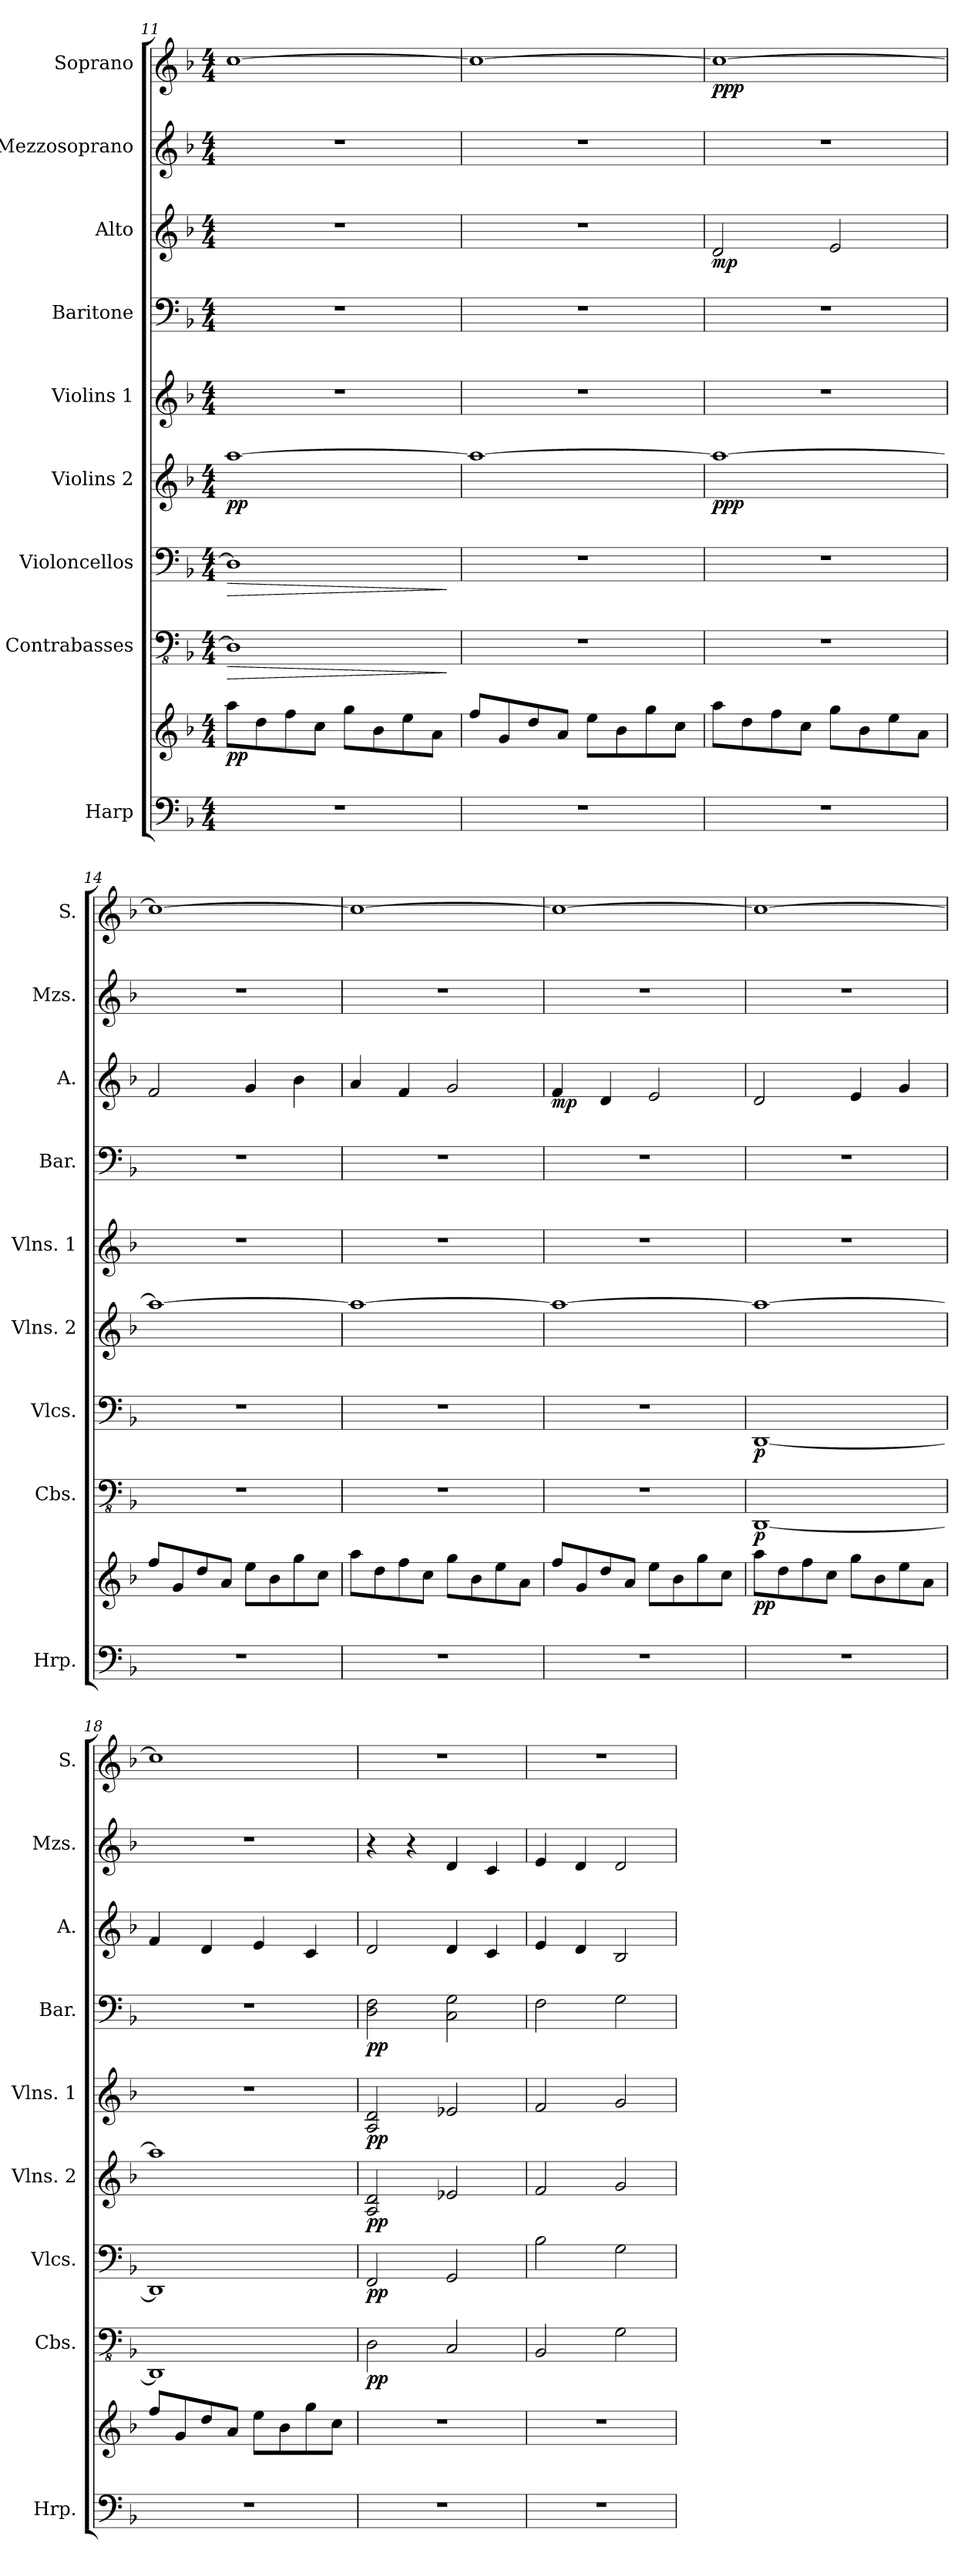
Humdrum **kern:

**kern	**kern	**dynam	**kern	**dynam	**kern	**dynam	**kern	**dynam	**kern	**dynam	**kern	**dynam	**kern	**dynam	**kern	**kern	**dynam
*part9	*part9	*part9	*part8	*part8	*part7	*part7	*part6	*part6	*part5	*part5	*part4	*part4	*part3	*part3	*part2	*part1	*part1
*staff10	*staff9	*staff9/10	*staff8	*staff8	*staff7	*staff7	*staff6	*staff6	*staff5	*staff5	*staff4	*staff4	*staff3	*staff3	*staff2	*staff1	*staff1
*I"Harp	*	*	*I"Contrabasses	*	*I"Violoncellos	*	*I"Violins 2	*	*I"Violins 1	*	*I"Baritone	*	*I"Alto	*	*I"Mezzosoprano	*I"Soprano	*
*I'Hrp.	*	*	*I'Cbs.	*	*I'Vlcs.	*	*I'Vlns. 2	*	*I'Vlns. 1	*	*I'Bar.	*	*I'A.	*	*I'Mzs.	*I'S.	*
*clefF4	*clefG2	*	*clefFv4	*	*clefF4	*	*clefG2	*	*clefG2	*	*clefF4	*	*clefG2	*	*clefG2	*clefG2	*
*k[b-]	*k[b-]	*	*k[b-]	*	*k[b-]	*	*k[b-]	*	*k[b-]	*	*k[b-]	*	*k[b-]	*	*k[b-]	*k[b-]	*
*F:	*F:	*	*F:	*	*F:	*	*F:	*	*F:	*	*F:	*	*F:	*	*F:	*F:	*
*M4/4	*M4/4	*	*M4/4	*	*M4/4	*	*M4/4	*	*M4/4	*	*M4/4	*	*M4/4	*	*M4/4	*M4/4	*
=11	=11	=11	=11	=11	=11	=11	=11	=11	=11	=11	=11	=11	=11	=11	=11	=11	=11
!	!	!LO:DY:b	!	!LO:HP:b	!	!LO:HP:b	!	!LO:DY:b	!	!	!	!	!	!	!	!	!
1r	8aa\L	pp	1DD]	>	1D]	>	[1aa	pp	1r	.	1r	.	1r	.	1r	[1cc	.
.	8dd\	.	.	.	.	.	.	.	.	.	.	.	.	.	.	.	.
.	8ff\	.	.	.	.	.	.	.	.	.	.	.	.	.	.	.	.
.	8cc\J	.	.	.	.	.	.	.	.	.	.	.	.	.	.	.	.
.	8gg\L	.	.	.	.	.	.	.	.	.	.	.	.	.	.	.	.
.	8b-\	.	.	.	.	.	.	.	.	.	.	.	.	.	.	.	.
.	8ee\	.	.	.	.	.	.	.	.	.	.	.	.	.	.	.	.
.	8a\J	.	.	.	.	.	.	.	.	.	.	.	.	.	.	.	.
.	.	.	.	]	.	]	.	.	.	.	.	.	.	.	.	.	.
=12	=12	=12	=12	=12	=12	=12	=12	=12	=12	=12	=12	=12	=12	=12	=12	=12	=12
1r	8ff/L	.	1r	.	1r	.	1aa_	.	1r	.	1r	.	1r	.	1r	1cc_	.
.	8g/	.	.	.	.	.	.	.	.	.	.	.	.	.	.	.	.
.	8dd/	.	.	.	.	.	.	.	.	.	.	.	.	.	.	.	.
.	8a/J	.	.	.	.	.	.	.	.	.	.	.	.	.	.	.	.
.	8ee\L	.	.	.	.	.	.	.	.	.	.	.	.	.	.	.	.
.	8b-\	.	.	.	.	.	.	.	.	.	.	.	.	.	.	.	.
.	8gg\	.	.	.	.	.	.	.	.	.	.	.	.	.	.	.	.
.	8cc\J	.	.	.	.	.	.	.	.	.	.	.	.	.	.	.	.
=13	=13	=13	=13	=13	=13	=13	=13	=13	=13	=13	=13	=13	=13	=13	=13	=13	=13
!	!	!	!	!	!	!	!	!LO:DY:b	!	!	!	!	!	!LO:DY:b	!	!	!LO:DY:b
1r	8aa\L	.	1r	.	1r	.	1aa_	ppp	1r	.	1r	.	2d/	mp	1r	1cc_	ppp
.	8dd\	.	.	.	.	.	.	.	.	.	.	.	.	.	.	.	.
.	8ff\	.	.	.	.	.	.	.	.	.	.	.	.	.	.	.	.
.	8cc\J	.	.	.	.	.	.	.	.	.	.	.	.	.	.	.	.
.	8gg\L	.	.	.	.	.	.	.	.	.	.	.	2e/	.	.	.	.
.	8b-\	.	.	.	.	.	.	.	.	.	.	.	.	.	.	.	.
.	8ee\	.	.	.	.	.	.	.	.	.	.	.	.	.	.	.	.
.	8a\J	.	.	.	.	.	.	.	.	.	.	.	.	.	.	.	.
=14	=14	=14	=14	=14	=14	=14	=14	=14	=14	=14	=14	=14	=14	=14	=14	=14	=14
1r	8ff/L	.	1r	.	1r	.	1aa_	.	1r	.	1r	.	2f/	.	1r	1cc_	.
.	8g/	.	.	.	.	.	.	.	.	.	.	.	.	.	.	.	.
.	8dd/	.	.	.	.	.	.	.	.	.	.	.	.	.	.	.	.
.	8a/J	.	.	.	.	.	.	.	.	.	.	.	.	.	.	.	.
.	8ee\L	.	.	.	.	.	.	.	.	.	.	.	4g/	.	.	.	.
.	8b-\	.	.	.	.	.	.	.	.	.	.	.	.	.	.	.	.
.	8gg\	.	.	.	.	.	.	.	.	.	.	.	4b-\	.	.	.	.
.	8cc\J	.	.	.	.	.	.	.	.	.	.	.	.	.	.	.	.
=15	=15	=15	=15	=15	=15	=15	=15	=15	=15	=15	=15	=15	=15	=15	=15	=15	=15
1r	8aa\L	.	1r	.	1r	.	1aa_	.	1r	.	1r	.	4a/	.	1r	1cc_	.
.	8dd\	.	.	.	.	.	.	.	.	.	.	.	.	.	.	.	.
.	8ff\	.	.	.	.	.	.	.	.	.	.	.	4f/	.	.	.	.
.	8cc\J	.	.	.	.	.	.	.	.	.	.	.	.	.	.	.	.
.	8gg\L	.	.	.	.	.	.	.	.	.	.	.	2g/	.	.	.	.
.	8b-\	.	.	.	.	.	.	.	.	.	.	.	.	.	.	.	.
.	8ee\	.	.	.	.	.	.	.	.	.	.	.	.	.	.	.	.
.	8a\J	.	.	.	.	.	.	.	.	.	.	.	.	.	.	.	.
!!LO:PB:g=z
=16	=16	=16	=16	=16	=16	=16	=16	=16	=16	=16	=16	=16	=16	=16	=16	=16	=16
!	!	!	!	!	!	!	!	!	!	!	!	!	!	!LO:DY:b	!	!	!
1r	8ff/L	.	1r	.	1r	.	1aa_	.	1r	.	1r	.	4f/	mp	1r	1cc_	.
.	8g/	.	.	.	.	.	.	.	.	.	.	.	.	.	.	.	.
.	8dd/	.	.	.	.	.	.	.	.	.	.	.	4d/	.	.	.	.
.	8a/J	.	.	.	.	.	.	.	.	.	.	.	.	.	.	.	.
.	8ee\L	.	.	.	.	.	.	.	.	.	.	.	2e/	.	.	.	.
.	8b-\	.	.	.	.	.	.	.	.	.	.	.	.	.	.	.	.
.	8gg\	.	.	.	.	.	.	.	.	.	.	.	.	.	.	.	.
.	8cc\J	.	.	.	.	.	.	.	.	.	.	.	.	.	.	.	.
=17	=17	=17	=17	=17	=17	=17	=17	=17	=17	=17	=17	=17	=17	=17	=17	=17	=17
!	!	!LO:DY:b	!	!LO:DY:b	!	!LO:DY:b	!	!	!	!	!	!	!	!	!	!	!
1r	8aa\L	pp	[1DDD	p	[1DD	p	1aa_	.	1r	.	1r	.	2d/	.	1r	1cc_	.
.	8dd\	.	.	.	.	.	.	.	.	.	.	.	.	.	.	.	.
.	8ff\	.	.	.	.	.	.	.	.	.	.	.	.	.	.	.	.
.	8cc\J	.	.	.	.	.	.	.	.	.	.	.	.	.	.	.	.
.	8gg\L	.	.	.	.	.	.	.	.	.	.	.	4e/	.	.	.	.
.	8b-\	.	.	.	.	.	.	.	.	.	.	.	.	.	.	.	.
.	8ee\	.	.	.	.	.	.	.	.	.	.	.	4g/	.	.	.	.
.	8a\J	.	.	.	.	.	.	.	.	.	.	.	.	.	.	.	.
=18	=18	=18	=18	=18	=18	=18	=18	=18	=18	=18	=18	=18	=18	=18	=18	=18	=18
1r	8ff/L	.	1DDD]	.	1DD]	.	1aa]	.	1r	.	1r	.	4f/	.	1r	1cc]	.
.	8g/	.	.	.	.	.	.	.	.	.	.	.	.	.	.	.	.
.	8dd/	.	.	.	.	.	.	.	.	.	.	.	4d/	.	.	.	.
.	8a/J	.	.	.	.	.	.	.	.	.	.	.	.	.	.	.	.
.	8ee\L	.	.	.	.	.	.	.	.	.	.	.	4e/	.	.	.	.
.	8b-\	.	.	.	.	.	.	.	.	.	.	.	.	.	.	.	.
.	8gg\	.	.	.	.	.	.	.	.	.	.	.	4c/	.	.	.	.
.	8cc\J	.	.	.	.	.	.	.	.	.	.	.	.	.	.	.	.
=19	=19	=19	=19	=19	=19	=19	=19	=19	=19	=19	=19	=19	=19	=19	=19	=19	=19
!	!	!	!	!LO:DY:b	!	!LO:DY:b	!	!LO:DY:b	!	!LO:DY:b	!	!LO:DY:b	!	!	!	!	!
1r	1r	.	2DD\	pp	2FF/	pp	2A/ 2d/	pp	2A/ 2d/	pp	2D\ 2F\	pp	2d/	.	4r	1r	.
.	.	.	.	.	.	.	.	.	.	.	.	.	.	.	4r	.	.
.	.	.	2CC/	.	2GG/	.	2e-X/	.	2e-X/	.	2C\ 2G\	.	4d/	.	4d/	.	.
.	.	.	.	.	.	.	.	.	.	.	.	.	4c/	.	4c/	.	.
=20	=20	=20	=20	=20	=20	=20	=20	=20	=20	=20	=20	=20	=20	=20	=20	=20	=20
1r	1r	.	2BBB-/	.	2B-\	.	2f/	.	2f/	.	2F\	.	4e/	.	4e/	1r	.
.	.	.	.	.	.	.	.	.	.	.	.	.	4d/	.	4d/	.	.
.	.	.	2GG\	.	2G\	.	2g/	.	2g/	.	2G\	.	2B-/	.	2d/	.	.
=	=	=	=	=	=	=	=	=	=	=	=	=	=	=	=	=	=
*-	*-	*-	*-	*-	*-	*-	*-	*-	*-	*-	*-	*-	*-	*-	*-	*-	*-
